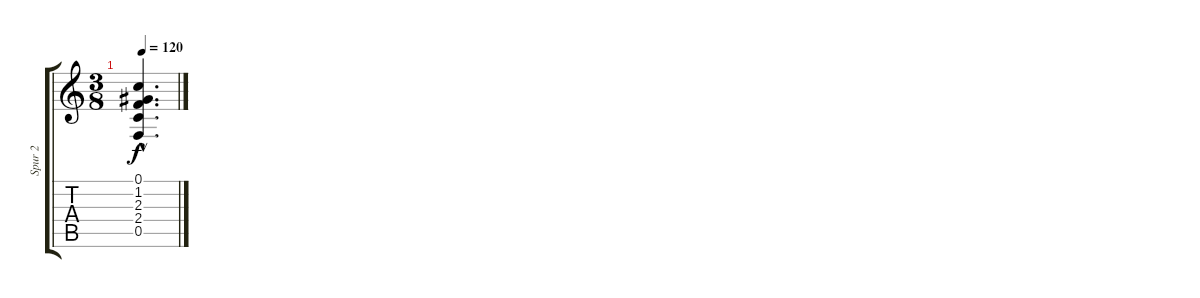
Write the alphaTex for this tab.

\track ("Spur 2" "Spur 2") {instrument acousticguitarnylon}
\staff {score tabs}
\tuning (C4 G3 Eb3 Bb2 F2 C2) {hide}
\ts (3 8)
\tempo 120
\clef g2
\ks c
(0.1{hac} 1.2{hac} 2.3{hac} 2.4{hac} 0.5{hac}).4{d dy f}
